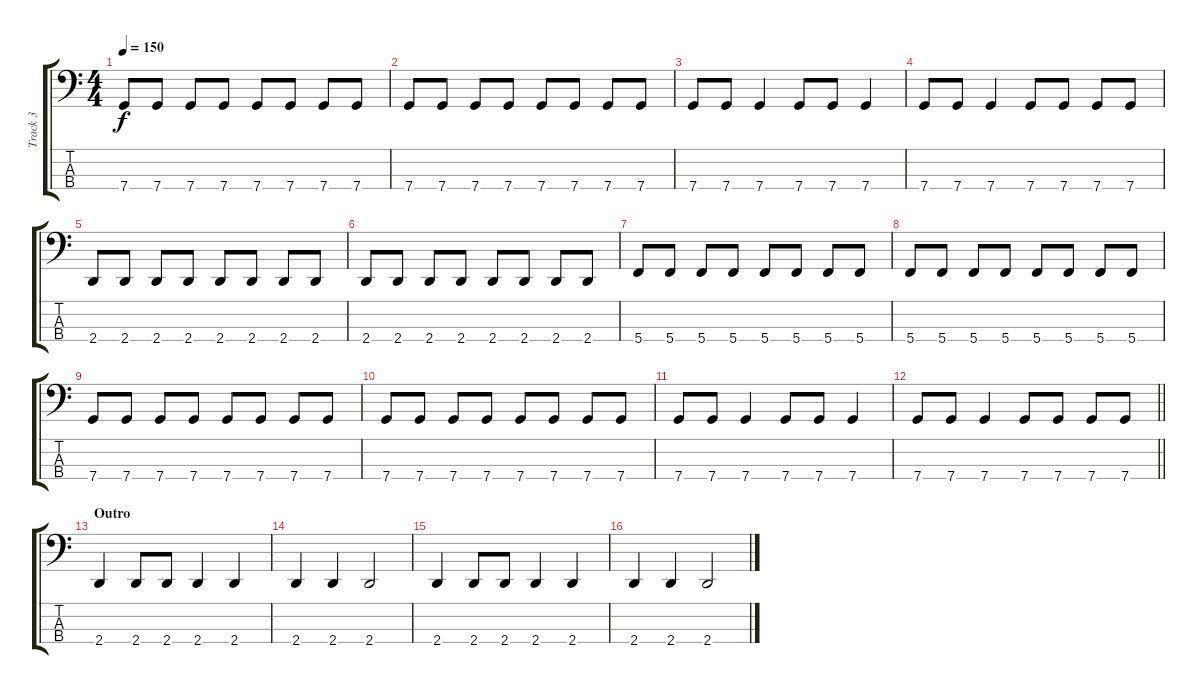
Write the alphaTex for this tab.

\track ("Track 3" "Track 3") {instrument electricbassfinger}
\staff {score tabs}
\tuning (F2 C2 G1 C1) {hide}
\ts (4 4)
\tempo 150
\clef f4
\ks c
7.4.8{dy f} 7.4.8 7.4.8 7.4.8 7.4.8 7.4.8 7.4.8 7.4.8 |
7.4.8 7.4.8 7.4.8 7.4.8 7.4.8 7.4.8 7.4.8 7.4.8 |
7.4.8 7.4.8 7.4.4 7.4.8 7.4.8 7.4.4 |
7.4.8 7.4.8 7.4.4 7.4.8 7.4.8 7.4.8 7.4.8 |
2.4.8 2.4.8 2.4.8 2.4.8 2.4.8 2.4.8 2.4.8 2.4.8 |
2.4.8 2.4.8 2.4.8 2.4.8 2.4.8 2.4.8 2.4.8 2.4.8 |
5.4.8 5.4.8 5.4.8 5.4.8 5.4.8 5.4.8 5.4.8 5.4.8 |
5.4.8 5.4.8 5.4.8 5.4.8 5.4.8 5.4.8 5.4.8 5.4.8 |
7.4.8 7.4.8 7.4.8 7.4.8 7.4.8 7.4.8 7.4.8 7.4.8 |
7.4.8 7.4.8 7.4.8 7.4.8 7.4.8 7.4.8 7.4.8 7.4.8 |
7.4.8 7.4.8 7.4.4 7.4.8 7.4.8 7.4.4 |
\barLineRight lightlight
7.4.8 7.4.8 7.4.4 7.4.8 7.4.8 7.4.8 7.4.8 |
\section ("" "Outro")
2.4.4 2.4.8 2.4.8 2.4.4 2.4.4 |
2.4.4 2.4.4 2.4.2 |
2.4.4 2.4.8 2.4.8 2.4.4 2.4.4 |
2.4.4 2.4.4 2.4.2
